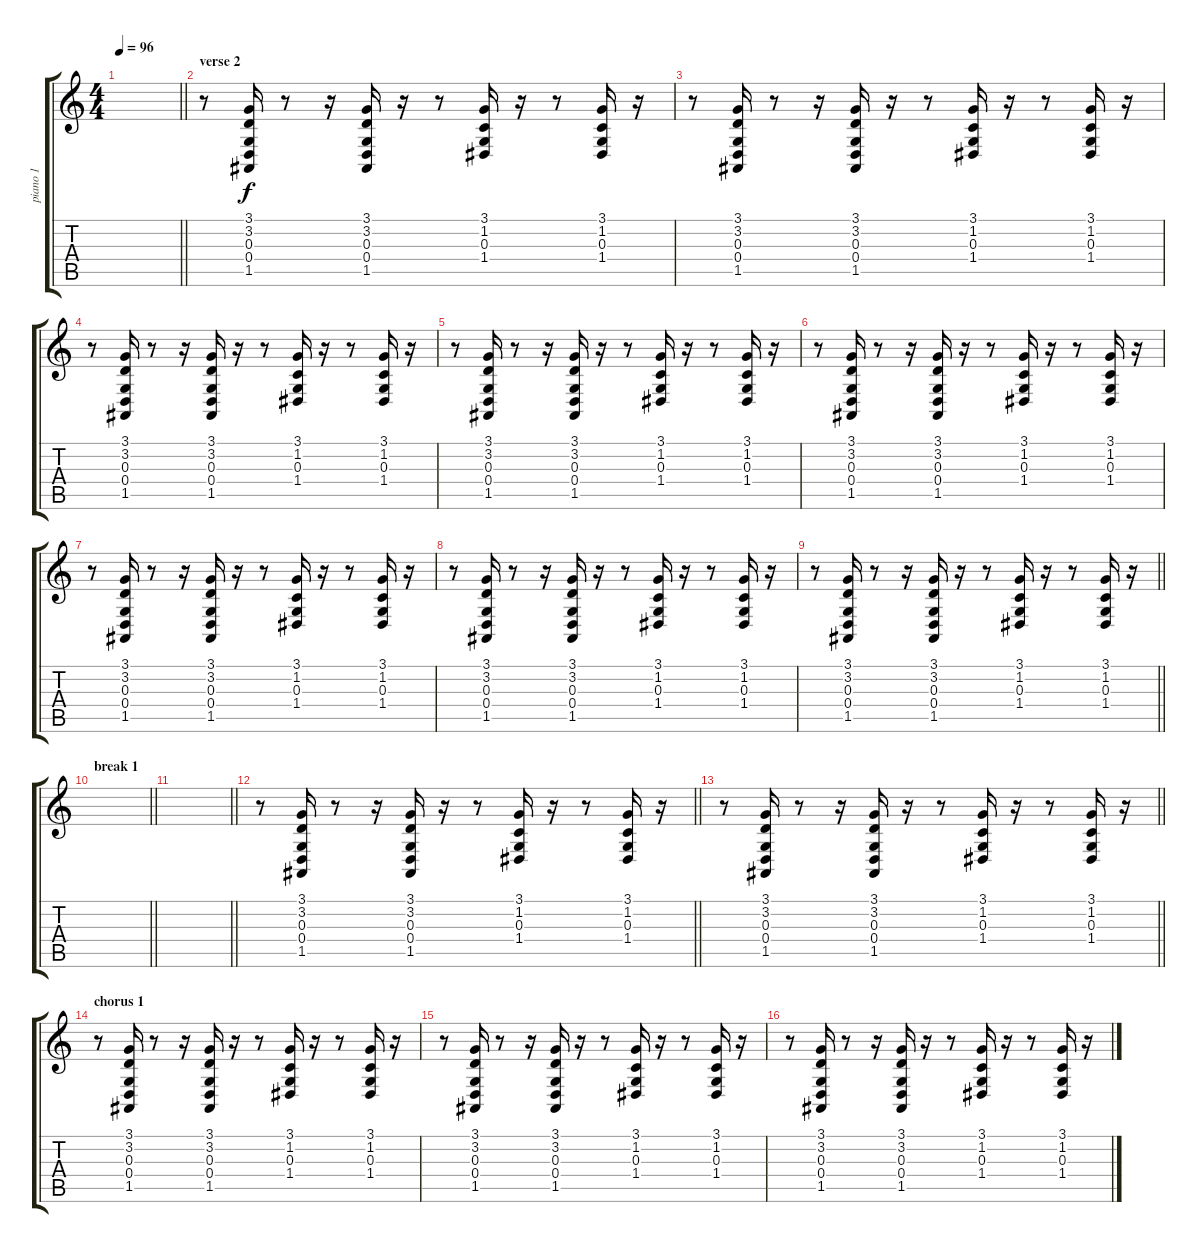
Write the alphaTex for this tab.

\track ("piano 1" "piano 1") {instrument acousticgrandpiano}
\staff {score tabs}
\tuning (E4 B3 G3 D3 A2 E2) {hide}
\ts (4 4)
\tempo 96
\clef g2
\barLineRight lightlight
\ks c
|
\section ("" "verse 2")
r.8 (3.1 3.2 0.3 0.4 1.5).16 r.8 r.16 (3.1 3.2 0.3 0.4 1.5).16 r.16 r.8 (3.1 1.2 0.3 1.4).16 r.16 r.8 (3.1 1.2 0.3 1.4).16 r.16 |
r.8 (3.1 3.2 0.3 0.4 1.5).16 r.8 r.16 (3.1 3.2 0.3 0.4 1.5).16 r.16 r.8 (3.1 1.2 0.3 1.4).16 r.16 r.8 (3.1 1.2 0.3 1.4).16 r.16 |
r.8 (3.1 3.2 0.3 0.4 1.5).16 r.8 r.16 (3.1 3.2 0.3 0.4 1.5).16 r.16 r.8 (3.1 1.2 0.3 1.4).16 r.16 r.8 (3.1 1.2 0.3 1.4).16 r.16 |
r.8 (3.1 3.2 0.3 0.4 1.5).16 r.8 r.16 (3.1 3.2 0.3 0.4 1.5).16 r.16 r.8 (3.1 1.2 0.3 1.4).16 r.16 r.8 (3.1 1.2 0.3 1.4).16 r.16 |
r.8 (3.1 3.2 0.3 0.4 1.5).16 r.8 r.16 (3.1 3.2 0.3 0.4 1.5).16 r.16 r.8 (3.1 1.2 0.3 1.4).16 r.16 r.8 (3.1 1.2 0.3 1.4).16 r.16 |
r.8 (3.1 3.2 0.3 0.4 1.5).16 r.8 r.16 (3.1 3.2 0.3 0.4 1.5).16 r.16 r.8 (3.1 1.2 0.3 1.4).16 r.16 r.8 (3.1 1.2 0.3 1.4).16 r.16 |
r.8 (3.1 3.2 0.3 0.4 1.5).16 r.8 r.16 (3.1 3.2 0.3 0.4 1.5).16 r.16 r.8 (3.1 1.2 0.3 1.4).16 r.16 r.8 (3.1 1.2 0.3 1.4).16 r.16 |
\barLineRight lightlight
r.8 (3.1 3.2 0.3 0.4 1.5).16 r.8 r.16 (3.1 3.2 0.3 0.4 1.5).16 r.16 r.8 (3.1 1.2 0.3 1.4).16 r.16 r.8 (3.1 1.2 0.3 1.4).16 r.16 |
\section ("" "break 1")
\barLineRight lightlight
|
\barLineRight lightlight
|
\barLineRight lightlight
r.8 (3.1 3.2 0.3 0.4 1.5).16 r.8 r.16 (3.1 3.2 0.3 0.4 1.5).16 r.16 r.8 (3.1 1.2 0.3 1.4).16 r.16 r.8 (3.1 1.2 0.3 1.4).16 r.16 |
\barLineRight lightlight
r.8 (3.1 3.2 0.3 0.4 1.5).16 r.8 r.16 (3.1 3.2 0.3 0.4 1.5).16 r.16 r.8 (3.1 1.2 0.3 1.4).16 r.16 r.8 (3.1 1.2 0.3 1.4).16 r.16 |
\section ("" "chorus 1")
r.8 (3.1 3.2 0.3 0.4 1.5).16 r.8 r.16 (3.1 3.2 0.3 0.4 1.5).16 r.16 r.8 (3.1 1.2 0.3 1.4).16 r.16 r.8 (3.1 1.2 0.3 1.4).16 r.16 |
r.8 (3.1 3.2 0.3 0.4 1.5).16 r.8 r.16 (3.1 3.2 0.3 0.4 1.5).16 r.16 r.8 (3.1 1.2 0.3 1.4).16 r.16 r.8 (3.1 1.2 0.3 1.4).16 r.16 |
r.8 (3.1 3.2 0.3 0.4 1.5).16 r.8 r.16 (3.1 3.2 0.3 0.4 1.5).16 r.16 r.8 (3.1 1.2 0.3 1.4).16 r.16 r.8 (3.1 1.2 0.3 1.4).16 r.16
